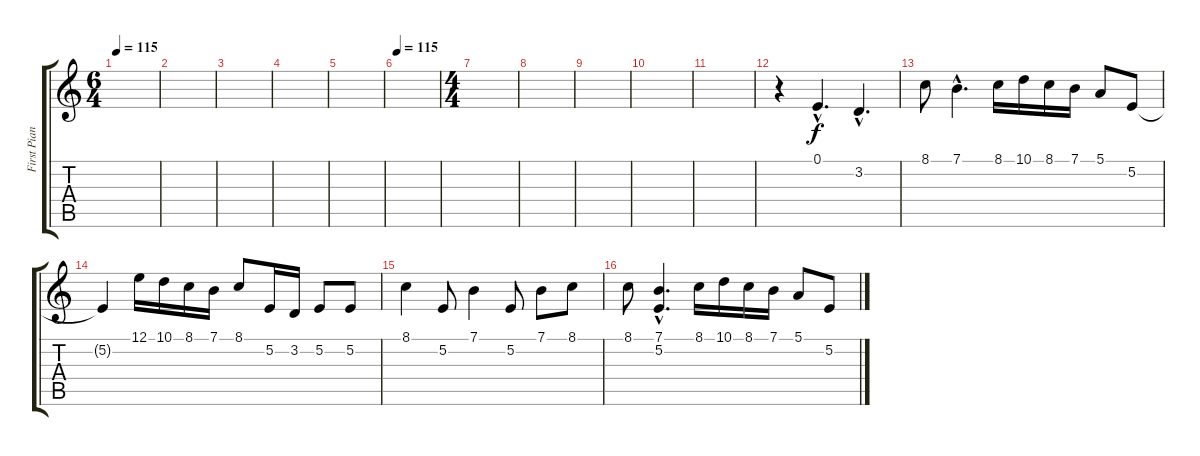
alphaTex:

\track ("First Piano" "First Pian") {instrument acousticgrandpiano}
\staff {score tabs}
\tuning (E4 B3 G3 D3 A2 E2) {hide}
\ts (6 4)
\tempo 115
\tempo 90
\tempo 115
\clef g2
\ks c
|
|
|
|
|
\tempo 115
|
\ts (4 4)
|
|
|
|
|
r.4 0.1{hac}.4{d} 3.2{hac}.4{d} |
8.1.8 7.1{hac}.4{d} 8.1.16 10.1.16 8.1.16 7.1.16 5.1.8 5.2.8 |
5.2{t}.4 12.1.16 10.1.16 8.1.16 7.1.16 8.1.8 5.2.16 3.2.16 5.2.8 5.2.8 |
8.1.4 5.2.8 7.1.4 5.2.8 7.1.8 8.1.8 |
8.1.8 (7.1{hac} 5.2{hac}).4{d} 8.1.16 10.1.16 8.1.16 7.1.16 5.1.8 5.2.8
